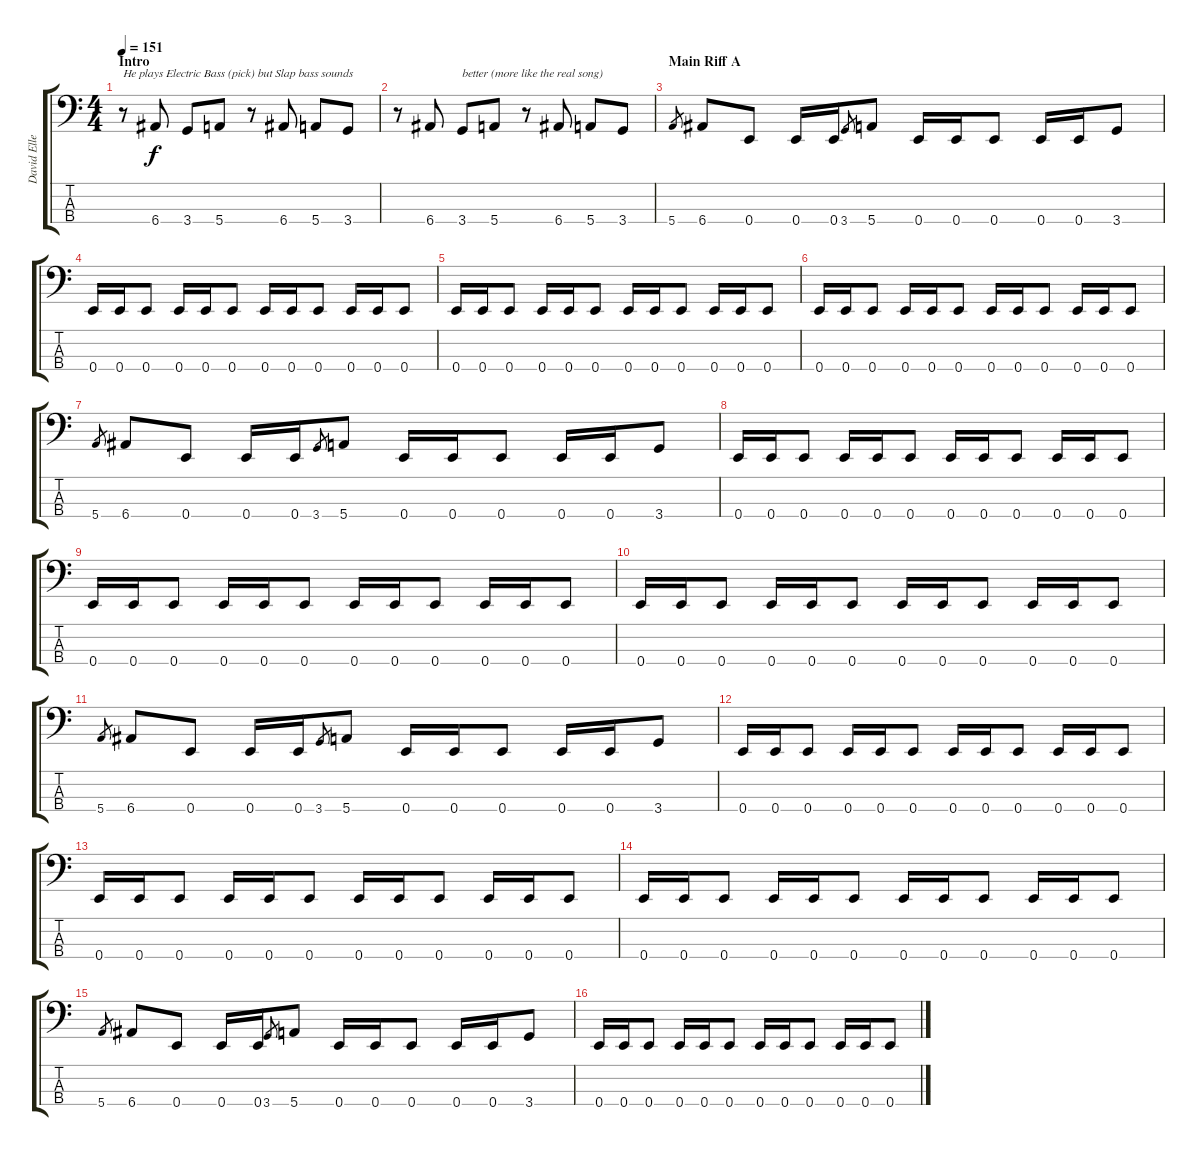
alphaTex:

\track ("David Ellefson" "David Elle") {instrument slapbass2}
\staff {score tabs}
\tuning (G2 D2 A1 E1) {hide}
\ts (4 4)
\section ("" "Intro")
\tempo 151
\clef f4
\ks c
r.8{txt "He plays Electric Bass (pick) but Slap bass sounds" dy f instrument slapbass2} 6.4.8 3.4.8 5.4.8 r.8 6.4.8 5.4.8 3.4.8 |
r.8 6.4.8 3.4.8{txt "better (more like the real song)"} 5.4.8 r.8 6.4.8 5.4.8 3.4.8 |
\section ("" "Main Riff A")
5.4.8{gr} 6.4.8 0.4.8 0.4.16 0.4.16 3.4.8{gr} 5.4.8 0.4.16 0.4.16 0.4.8 0.4.16 0.4.16 3.4.8 |
0.4.16 0.4.16 0.4.8 0.4.16 0.4.16 0.4.8 0.4.16 0.4.16 0.4.8 0.4.16 0.4.16 0.4.8 |
0.4.16 0.4.16 0.4.8 0.4.16 0.4.16 0.4.8 0.4.16 0.4.16 0.4.8 0.4.16 0.4.16 0.4.8 |
0.4.16 0.4.16 0.4.8 0.4.16 0.4.16 0.4.8 0.4.16 0.4.16 0.4.8 0.4.16 0.4.16 0.4.8 |
5.4.8{gr} 6.4.8 0.4.8 0.4.16 0.4.16 3.4.8{gr} 5.4.8 0.4.16 0.4.16 0.4.8 0.4.16 0.4.16 3.4.8 |
0.4.16 0.4.16 0.4.8 0.4.16 0.4.16 0.4.8 0.4.16 0.4.16 0.4.8 0.4.16 0.4.16 0.4.8 |
0.4.16 0.4.16 0.4.8 0.4.16 0.4.16 0.4.8 0.4.16 0.4.16 0.4.8 0.4.16 0.4.16 0.4.8 |
0.4.16 0.4.16 0.4.8 0.4.16 0.4.16 0.4.8 0.4.16 0.4.16 0.4.8 0.4.16 0.4.16 0.4.8 |
5.4.8{gr} 6.4.8 0.4.8 0.4.16 0.4.16 3.4.8{gr} 5.4.8 0.4.16 0.4.16 0.4.8 0.4.16 0.4.16 3.4.8 |
0.4.16 0.4.16 0.4.8 0.4.16 0.4.16 0.4.8 0.4.16 0.4.16 0.4.8 0.4.16 0.4.16 0.4.8 |
0.4.16 0.4.16 0.4.8 0.4.16 0.4.16 0.4.8 0.4.16 0.4.16 0.4.8 0.4.16 0.4.16 0.4.8 |
0.4.16 0.4.16 0.4.8 0.4.16 0.4.16 0.4.8 0.4.16 0.4.16 0.4.8 0.4.16 0.4.16 0.4.8 |
5.4.8{gr} 6.4.8 0.4.8 0.4.16 0.4.16 3.4.8{gr} 5.4.8 0.4.16 0.4.16 0.4.8 0.4.16 0.4.16 3.4.8 |
0.4.16 0.4.16 0.4.8 0.4.16 0.4.16 0.4.8 0.4.16 0.4.16 0.4.8 0.4.16 0.4.16 0.4.8
